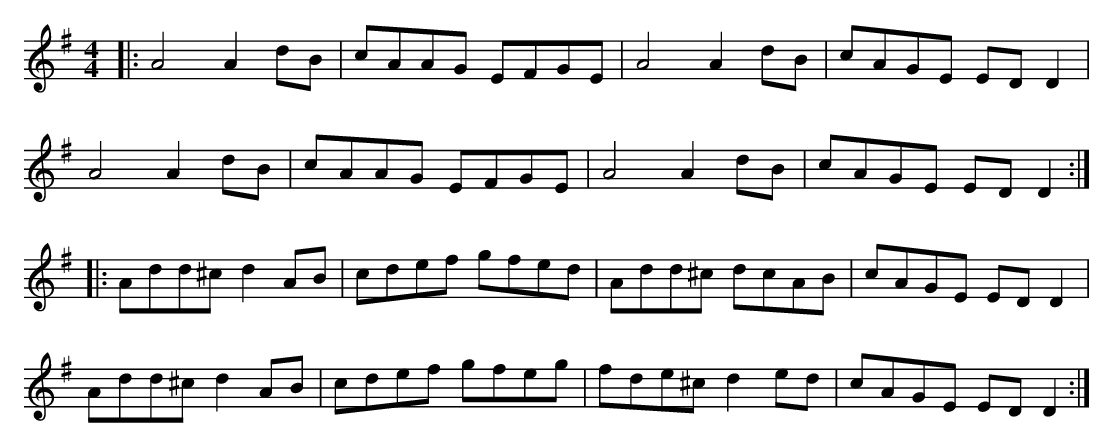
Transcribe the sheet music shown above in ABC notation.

X:1
M:4/4
K:Dmix
|:A4 A2dB|cAAG EFGE|A4 A2dB|cAGE EDD2|
A4 A2dB|cAAG EFGE|A4 A2dB|cAGE EDD2:|
|:Add^c d2AB|cdef gfed|Add^c dcAB|cAGE EDD2|
Add^c d2AB|cdef gfeg|fde^c d2ed|cAGE EDD2:|
